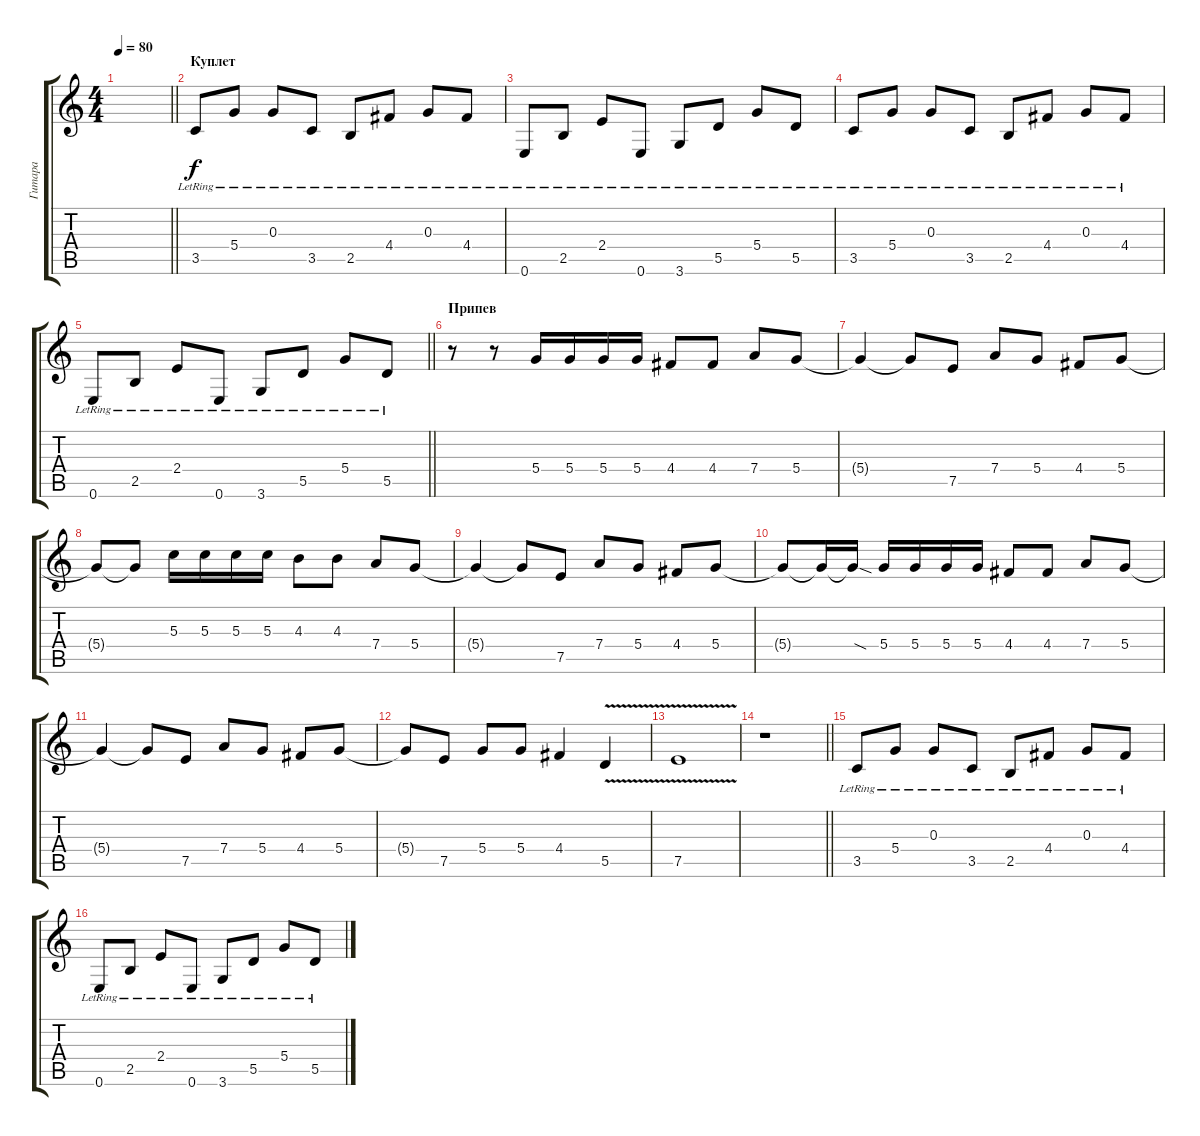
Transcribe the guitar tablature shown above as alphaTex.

\track ("Гитара" "Гитара") {instrument electricguitarclean}
\staff {score tabs}
\tuning (E4 B3 G3 D3 A2 E2) {hide}
\ts (4 4)
\tempo 80
\clef g2
\barLineRight lightlight
\ks c
|
\section ("" "Куплет")
3.5{lr}.8 5.4{lr}.8 0.3{lr}.8 3.5{lr}.8 2.5{lr}.8 4.4{lr}.8 0.3{lr}.8 4.4{lr}.8 |
0.6{lr}.8 2.5{lr}.8 2.4{lr}.8 0.6{lr}.8 3.6{lr}.8 5.5{lr}.8 5.4{lr}.8 5.5{lr}.8 |
3.5{lr}.8 5.4{lr}.8 0.3{lr}.8 3.5{lr}.8 2.5{lr}.8 4.4{lr}.8 0.3{lr}.8 4.4{lr}.8 |
\barLineRight lightlight
0.6{lr}.8 2.5{lr}.8 2.4{lr}.8 0.6{lr}.8 3.6{lr}.8 5.5{lr}.8 5.4{lr}.8 5.5{lr}.8 |
\section ("" "Припев")
r.8{volume 16 instrument distortionguitar} r.8 5.4.16 5.4.16 5.4.16 5.4.16 4.4.8 4.4.8 7.4.8 5.4.8 |
5.4{t}.4 5.4{t}.8 7.5.8 7.4.8 5.4.8 4.4.8 5.4.8 |
5.4{t}.8 5.4{t}.8 5.3.16 5.3.16 5.3.16 5.3.16 4.3.8 4.3.8 7.4.8 5.4.8 |
5.4{t}.4 5.4{t}.8 7.5.8 7.4.8 5.4.8 4.4.8 5.4.8 |
5.4{t}.8 5.4{t}.16 5.4{sod t}.16 5.4.16 5.4.16 5.4.16 5.4.16 4.4.8 4.4.8 7.4.8 5.4.8 |
5.4{t}.4 5.4{t}.8 7.5.8 7.4.8 5.4.8 4.4.8 5.4.8 |
5.4{t}.8 7.5.8 5.4.8 5.4.8 4.4.4 5.5{v}.4 |
7.5{v}.1 |
\barLineRight lightlight
r.1{instrument electricguitarclean} |
\section ("" "")
3.5{lr}.8 5.4{lr}.8 0.3{lr}.8 3.5{lr}.8 2.5{lr}.8 4.4{lr}.8 0.3{lr}.8 4.4{lr}.8 |
0.6{lr}.8 2.5{lr}.8 2.4{lr}.8 0.6{lr}.8 3.6{lr}.8 5.5{lr}.8 5.4{lr}.8 5.5{lr}.8
